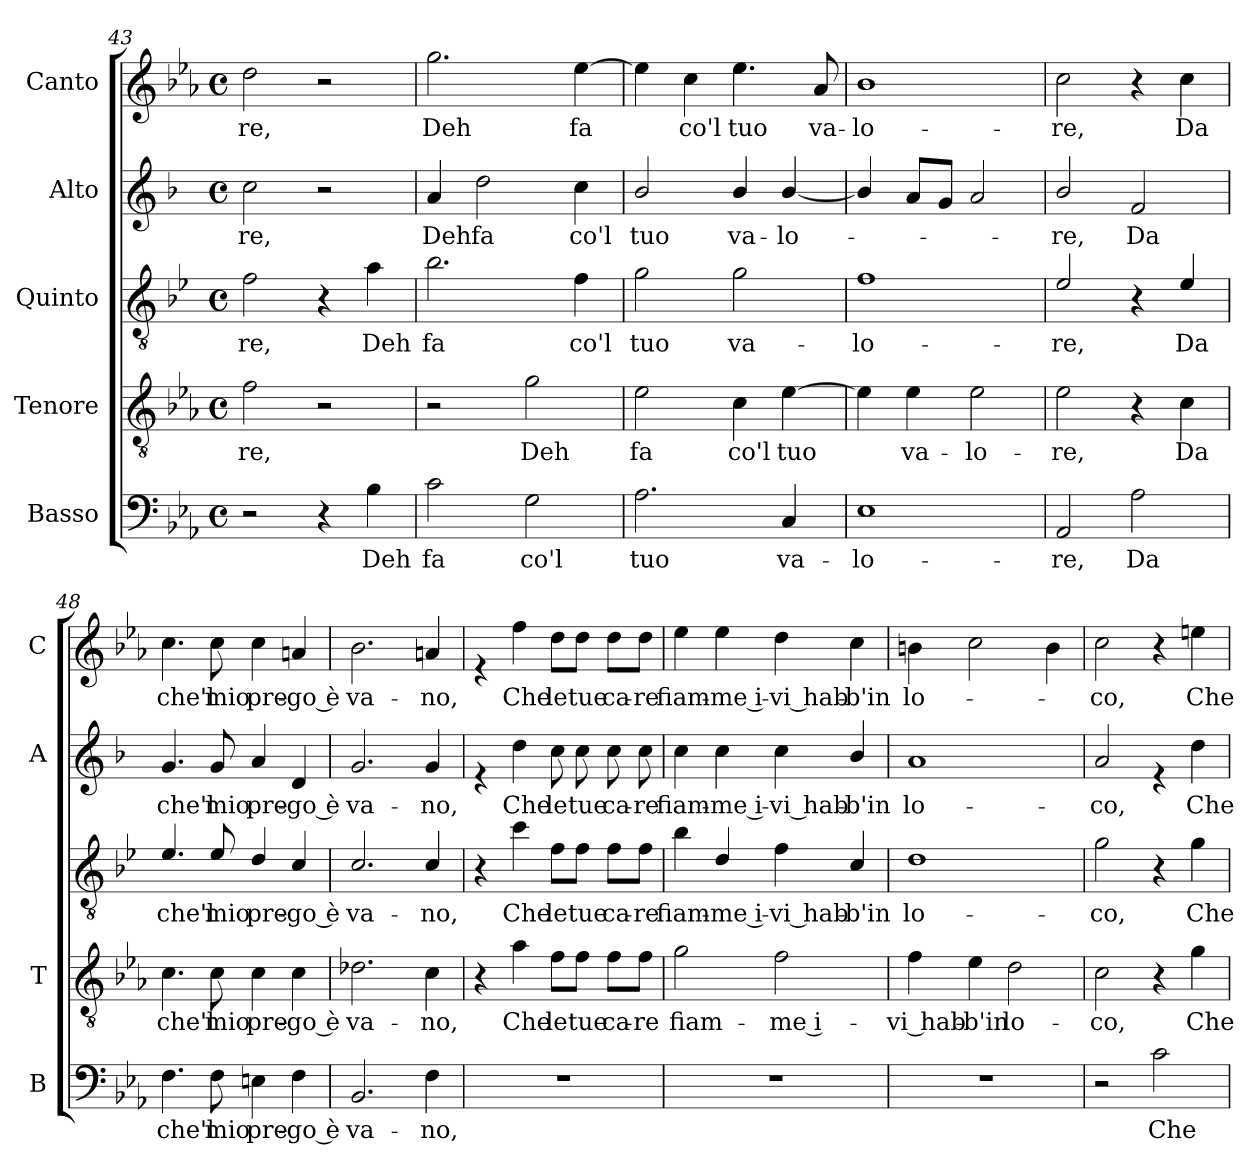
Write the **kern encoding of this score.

**kern	**text	**kern	**text	**kern	**text	**kern	**text	**kern	**text
*part5	*part5	*part4	*part4	*part3	*part3	*part2	*part2	*part1	*part1
*staff5	*staff5	*staff4	*staff4	*staff3	*staff3	*staff2	*staff2	*staff1	*staff1
*I"Basso	*	*I"Tenore	*	*I"Quinto	*	*I"Alto	*	*I"Canto	*
*I'B	*	*I'T	*	*	*	*I'A	*	*I'C	*
*clefF4	*	*clefGv2	*	*clefGv2	*	*clefG2	*	*clefG2	*
*	*	*	*	*ITrd4c7	*	*ITrd1c2	*	*	*
*k[b-e-a-]	*	*k[b-e-a-]	*	*k[b-e-a-]	*	*k[b-e-a-]	*	*k[b-e-a-]	*
*E-:	*	*E-:	*	*E-:	*	*E-:	*	*E-:	*
*M4/4	*	*M4/4	*	*M4/4	*	*M4/4	*	*M4/4	*
*met(c)	*	*met(c)	*	*met(c)	*	*met(c)	*	*met(c)	*
=43	=43	=43	=43	=43	=43	=43	=43	=43	=43
!	!	!	!LO:LY:b	!	!LO:LY:b	!	!LO:LY:b	!	!LO:LY:b
2r	.	2f\	-re,	2B-\	-re,	2b-\	-re,	2dd\	-re,
4r	.	2r	.	4r	.	2r	.	2r	.
!	!LO:LY:b	!	!	!	!LO:LY:b	!	!	!	!
4B-\	Deh	.	.	4d\	Deh	.	.	.	.
=44	=44	=44	=44	=44	=44	=44	=44	=44	=44
!	!LO:LY:b	!	!	!	!LO:LY:b	!	!LO:LY:b	!	!LO:LY:b
2c\	fa	2r	.	2.e-\	fa	4g/	Deh	2.gg\	Deh
!	!	!	!	!	!	!	!LO:LY:b	!	!
.	.	.	.	.	.	2cc\	fa	.	.
!	!LO:LY:b	!	!LO:LY:b	!	!	!	!	!	!
2G\	co'l	2g\	Deh	.	.	.	.	.	.
!	!	!	!	!	!LO:LY:b	!	!LO:LY:b	!	!LO:LY:b
.	.	.	.	4B-\	co'l	4b-\	co'l	[4ee-\	fa
=45	=45	=45	=45	=45	=45	=45	=45	=45	=45
!	!LO:LY:b	!	!LO:LY:b	!	!LO:LY:b	!	!LO:LY:b	!	!
2.A-\	tuo	2e-\	fa	2c\	tuo	2a-/	tuo	4ee-\]	.
!	!	!	!	!	!	!	!	!	!LO:LY:b
.	.	.	.	.	.	.	.	4cc\	co'l
!	!	!	!LO:LY:b	!	!LO:LY:b	!	!LO:LY:b	!	!LO:LY:b
.	.	4c\	co'l	2c\	va-	4a-/	va-	4.ee-\	tuo
!	!LO:LY:b	!	!LO:LY:b	!	!	!	!LO:LY:b	!	!
4C/	va-	[4e-\	tuo	.	.	[4a-/	-lo-	.	.
!	!	!	!	!	!	!	!	!	!LO:LY:b
.	.	.	.	.	.	.	.	8a-/	va-
=46	=46	=46	=46	=46	=46	=46	=46	=46	=46
!	!LO:LY:b	!	!	!	!LO:LY:b	!	!	!	!LO:LY:b
1E-	-lo-	4e-\]	.	1B-	-lo-	4a-/]	.	1b-	-lo-
!	!	!	!LO:LY:b	!	!	!	!	!	!
.	.	4e-\	va-	.	.	8g/L	.	.	.
.	.	.	.	.	.	8f/J	.	.	.
!	!	!	!LO:LY:b	!	!	!	!	!	!
.	.	2e-\	-lo-	.	.	2g/	.	.	.
!!LO:LB:g=z
=47	=47	=47	=47	=47	=47	=47	=47	=47	=47
!	!LO:LY:b	!	!LO:LY:b	!	!LO:LY:b	!	!LO:LY:b	!	!LO:LY:b
2AA-/	-re,	2e-\	-re,	2A-/	-re,	2a-/	-re,	2cc\	-re,
!	!LO:LY:b	!	!	!	!	!	!LO:LY:b	!	!
2A-\	Da	4r	.	4r	.	2e-/	Da	4r	.
!	!	!	!LO:LY:b	!	!LO:LY:b	!	!	!	!LO:LY:b
.	.	4c\	Da	4A-/	Da	.	.	4cc\	Da
=48	=48	=48	=48	=48	=48	=48	=48	=48	=48
!	!LO:LY:b	!	!LO:LY:b	!	!LO:LY:b	!	!LO:LY:b	!	!LO:LY:b
4.F\	che'l	4.c\	che'l	4.A-/	che'l	4.f/	che'l	4.cc\	che'l
!	!LO:LY:b	!	!LO:LY:b	!	!LO:LY:b	!	!LO:LY:b	!	!LO:LY:b
8F\	mio	8c\	mio	8A-/	mio	8f/	mio	8cc\	mio
!	!LO:LY:b	!	!LO:LY:b	!	!LO:LY:b	!	!LO:LY:b	!	!LO:LY:b
4En\	pre-	4c\	pre-	4G/	pre-	4g/	pre-	4cc\	pre-
!	!LO:LY:b	!	!LO:LY:b	!	!LO:LY:b	!	!LO:LY:b	!	!LO:LY:b
4F\	-go è	4c\	-go è	4F/	-go è	4c/	-go è	4an/	-go è
=49	=49	=49	=49	=49	=49	=49	=49	=49	=49
!	!LO:LY:b	!	!LO:LY:b	!	!LO:LY:b	!	!LO:LY:b	!	!LO:LY:b
2.BB-/	va-	2.d-X\	va-	2.F/	va-	2.f/	va-	2.b-\	va-
!	!LO:LY:b	!	!LO:LY:b	!	!LO:LY:b	!	!LO:LY:b	!	!LO:LY:b
4F\	-no,	4c\	-no,	4F/	-no,	4f/	-no,	4an/	-no,
=50	=50	=50	=50	=50	=50	=50	=50	=50	=50
1r	.	4r	.	4r	.	4re	.	4re	.
!	!	!	!LO:LY:b	!	!LO:LY:b	!	!LO:LY:b	!	!LO:LY:b
.	.	4a-\	Che	4f\	Che	4cc\	Che	4ff\	Che
!	!	!	!LO:LY:b	!	!LO:LY:b	!	!LO:LY:b	!	!LO:LY:b
.	.	8f\L	le	8B-\L	le	8b-\	le	8dd\L	le
!	!	!	!LO:LY:b	!	!LO:LY:b	!	!LO:LY:b	!	!LO:LY:b
.	.	8f\J	tue	8B-\J	tue	8b-\	tue	8dd\J	tue
!	!	!	!LO:LY:b	!	!LO:LY:b	!	!LO:LY:b	!	!LO:LY:b
.	.	8f\L	ca-	8B-\L	ca-	8b-\	ca-	8dd\L	ca-
!	!	!	!LO:LY:b	!	!LO:LY:b	!	!LO:LY:b	!	!LO:LY:b
.	.	8f\J	-re	8B-\J	-re	8b-\	-re	8dd\J	-re
=51	=51	=51	=51	=51	=51	=51	=51	=51	=51
!	!	!	!LO:LY:b	!	!LO:LY:b	!	!LO:LY:b	!	!LO:LY:b
1r	.	2g\	fiam-	4e-\	fiam-	4b-\	fiam-	4ee-\	fiam-
!	!	!	!	!	!LO:LY:b	!	!LO:LY:b	!	!LO:LY:b
.	.	.	.	4G/	-me i-	4b-\	-me i-	4ee-\	-me i-
!	!	!	!LO:LY:b	!	!LO:LY:b	!	!LO:LY:b	!	!LO:LY:b
.	.	2f\	-me i-	4B-\	-vi hab-	4b-\	-vi hab-	4dd\	-vi hab-
!	!	!	!	!	!LO:LY:b	!	!LO:LY:b	!	!LO:LY:b
.	.	.	.	4F/	-b'in	4a-/	-b'in	4cc\	-b'in
=52	=52	=52	=52	=52	=52	=52	=52	=52	=52
!	!	!	!LO:LY:b	!	!LO:LY:b	!	!LO:LY:b	!	!LO:LY:b
1r	.	4f\	-vi hab-	1G	lo-	1g	lo-	4bn\	lo-
!	!	!	!LO:LY:b	!	!	!	!	!	!
.	.	4e-\	-b'in	.	.	.	.	2cc\	.
!	!	!	!LO:LY:b	!	!	!	!	!	!
.	.	2d\	lo-	.	.	.	.	.	.
.	.	.	.	.	.	.	.	4b\	.
=53	=53	=53	=53	=53	=53	=53	=53	=53	=53
!	!	!	!LO:LY:b	!	!LO:LY:b	!	!LO:LY:b	!	!LO:LY:b
2r	.	2c\	-co,	2c\	-co,	2g/	-co,	2cc\	-co,
!	!LO:LY:b	!	!	!	!	!	!	!	!
2c\	Che	4r	.	4r	.	4re	.	4r	.
!	!	!	!LO:LY:b	!	!LO:LY:b	!	!LO:LY:b	!	!LO:LY:b
.	.	4g\	Che	4c\	Che	4cc\	Che	4een\	Che
=	=	=	=	=	=	=	=	=	=
*-	*-	*-	*-	*-	*-	*-	*-	*-	*-
